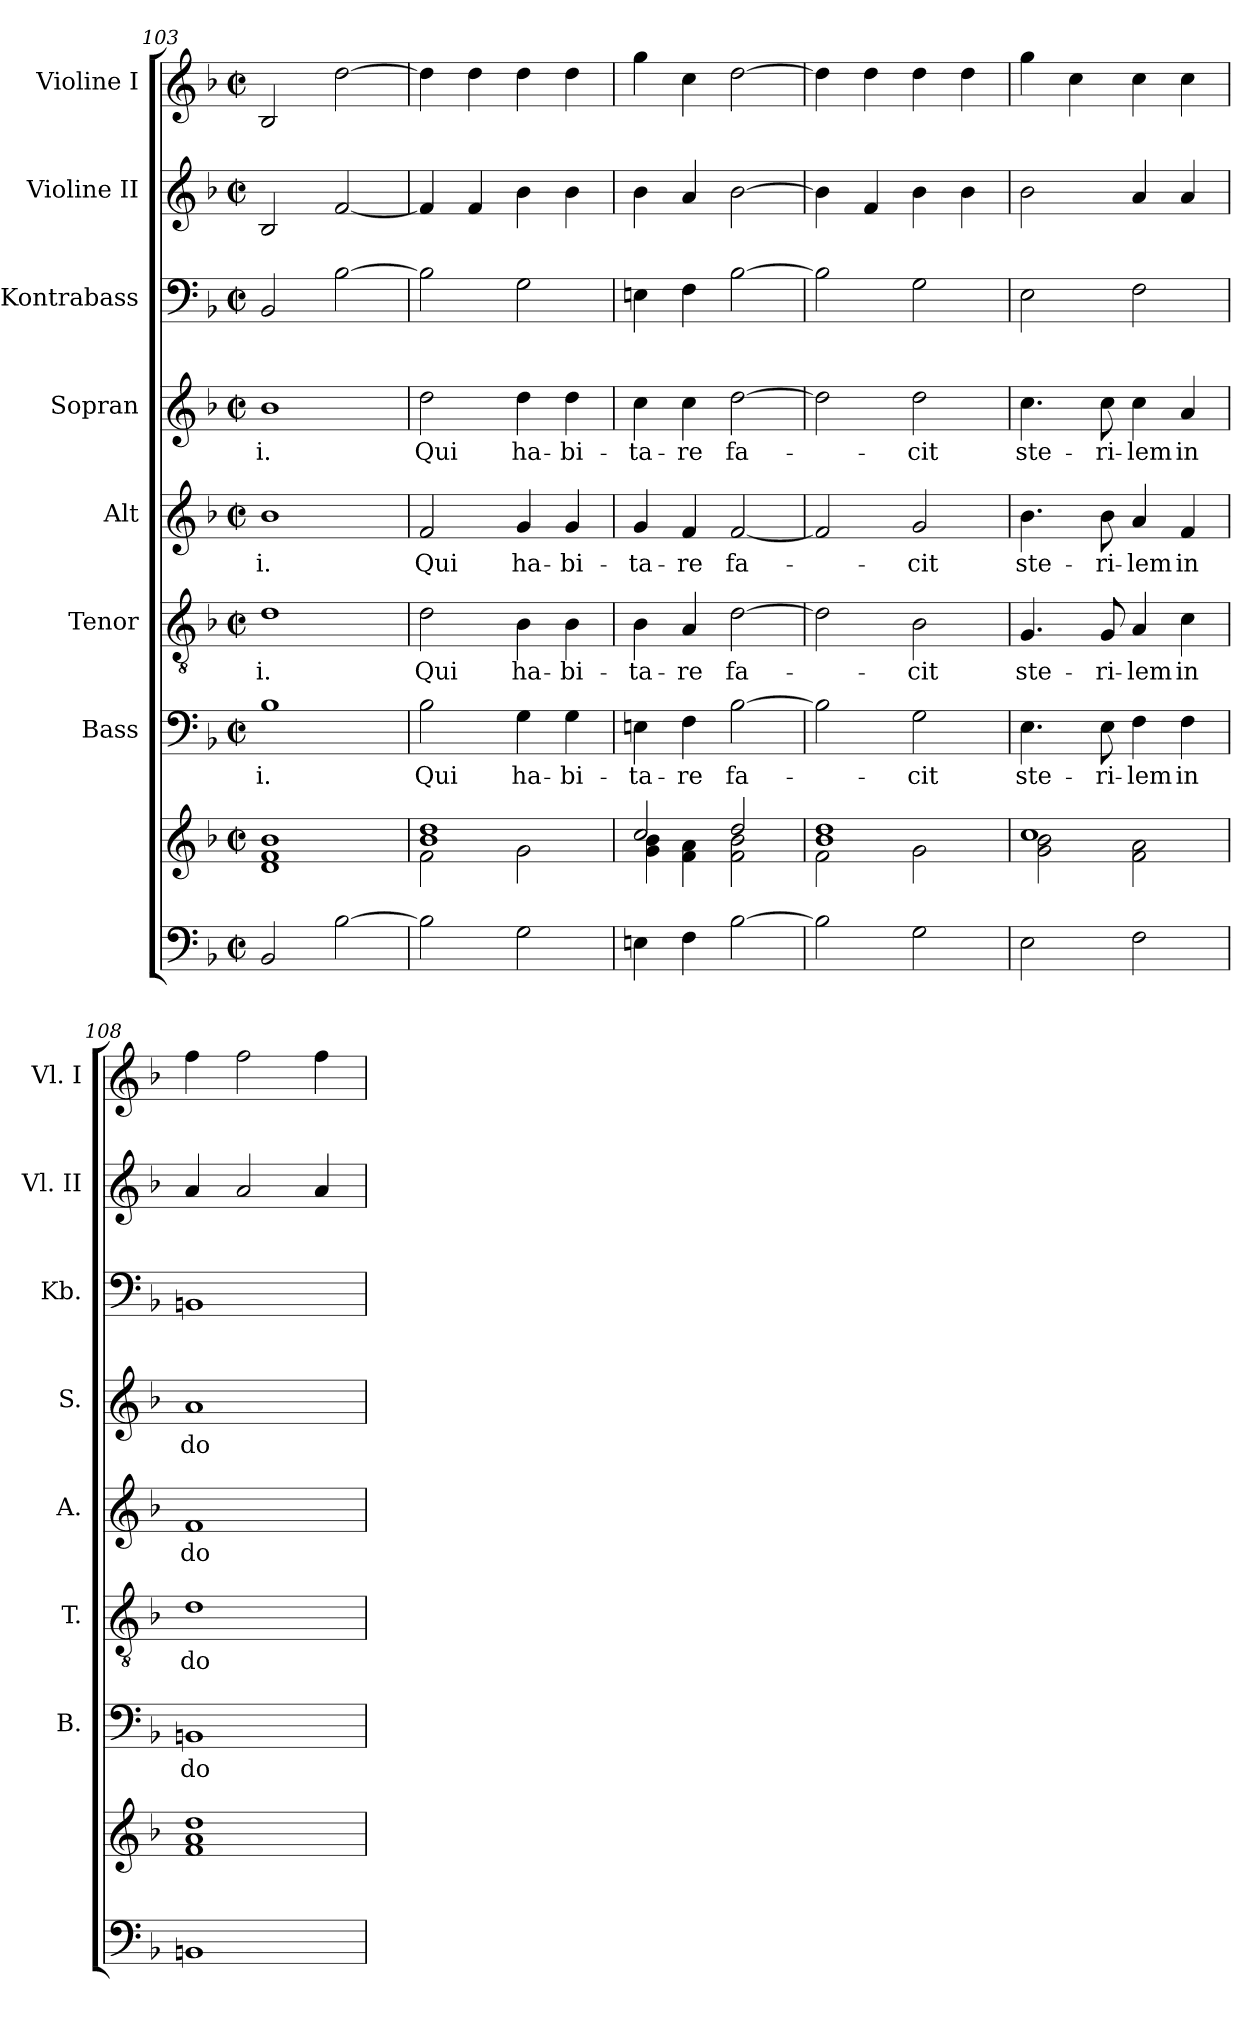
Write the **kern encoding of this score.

**kern	**kern	**kern	**text	**kern	**text	**kern	**text	**kern	**text	**kern	**kern	**kern
*part8	*part8	*part7	*part7	*part6	*part6	*part5	*part5	*part4	*part4	*part3	*part2	*part1
*staff9	*staff8	*staff7	*staff7	*staff6	*staff6	*staff5	*staff5	*staff4	*staff4	*staff3	*staff2	*staff1
*	*	*I"Bass	*	*I"Tenor	*	*I"Alt	*	*I"Sopran	*	*I"Kontrabass	*I"Violine II	*I"Violine I
*	*	*I'B.	*	*I'T.	*	*I'A.	*	*I'S.	*	*I'Kb.	*I'Vl. II	*I'Vl. I
*clefF4	*clefG2	*clefF4	*	*clefGv2	*	*clefG2	*	*clefG2	*	*clefF4	*clefG2	*clefG2
*	*	*	*	*	*	*	*	*	*	*ITrd7c12	*	*
*k[b-]	*k[b-]	*k[b-]	*	*k[b-]	*	*k[b-]	*	*k[b-]	*	*k[b-]	*k[b-]	*k[b-]
*F:	*F:	*F:	*	*F:	*	*F:	*	*F:	*	*F:	*F:	*F:
*M2/2	*M2/2	*M2/2	*	*M2/2	*	*M2/2	*	*M2/2	*	*M2/2	*M2/2	*M2/2
*met(c|)	*met(c|)	*met(c|)	*	*met(c|)	*	*met(c|)	*	*met(c|)	*	*met(c|)	*met(c|)	*met(c|)
=103	=103	=103	=103	=103	=103	=103	=103	=103	=103	=103	=103	=103
!	!	!	!LO:LY:b	!	!LO:LY:b	!	!LO:LY:b	!	!LO:LY:b	!	!	!
2BB-/	1d 1f 1b-	1B-	-i.	1d	-i.	1b-	-i.	1b-	-i.	2BBB-/	2B-/	2B-/
[2B-\	.	.	.	.	.	.	.	.	.	[2BB-\	[2f/	[2dd\
=104	=104	=104	=104	=104	=104	=104	=104	=104	=104	=104	=104	=104
*	*^	*	*	*	*	*	*	*	*	*	*	*
!	!	!	!	!LO:LY:b	!	!LO:LY:b	!	!LO:LY:b	!	!LO:LY:b	!	!	!
2B-\]	1b- 1dd	2f\	2B-\	Qui	2d\	Qui	2f/	Qui	2dd\	Qui	2BB-\]	4f/]	4dd\]
.	.	.	.	.	.	.	.	.	.	.	.	4f/	4dd\
!	!	!	!	!LO:LY:b	!	!LO:LY:b	!	!LO:LY:b	!	!LO:LY:b	!	!	!
2G\	.	2g\	4G\	ha-	4B-\	ha-	4g/	ha-	4dd\	ha-	2GG\	4b-\	4dd\
!	!	!	!	!LO:LY:b	!	!LO:LY:b	!	!LO:LY:b	!	!LO:LY:b	!	!	!
.	.	.	4G\	-bi-	4B-\	-bi-	4g/	-bi-	4dd\	-bi-	.	4b-\	4dd\
=105	=105	=105	=105	=105	=105	=105	=105	=105	=105	=105	=105	=105	=105
!	!	!	!	!LO:LY:b	!	!LO:LY:b	!	!LO:LY:b	!	!LO:LY:b	!	!	!
4En\	2cc/	4g\ 4b-\	4En\	-ta-	4B-\	-ta-	4g/	-ta-	4cc\	-ta-	4EEn\	4b-\	4gg\
!	!	!	!	!LO:LY:b	!	!LO:LY:b	!	!LO:LY:b	!	!LO:LY:b	!	!	!
4F\	.	4f\ 4a\	4F\	-re	4A/	-re	4f/	-re	4cc\	-re	4FF\	4a/	4cc\
!	!	!	!	!LO:LY:b	!	!LO:LY:b	!	!LO:LY:b	!	!LO:LY:b	!	!	!
[2B-\	2dd/	2f\ 2b-\	[2B-\	fa-	[2d\	fa-	[2f/	fa-	[2dd\	fa-	[2BB-\	[2b-\	[2dd\
!!LO:LB:g=z
=106	=106	=106	=106	=106	=106	=106	=106	=106	=106	=106	=106	=106	=106
2B-\]	1b- 1dd	2f\	2B-\]	.	2d\]	.	2f/]	.	2dd\]	.	2BB-\]	4b-\]	4dd\]
.	.	.	.	.	.	.	.	.	.	.	.	4f/	4dd\
!	!	!	!	!LO:LY:b	!	!LO:LY:b	!	!LO:LY:b	!	!LO:LY:b	!	!	!
2G\	.	2g\	2G\	-cit	2B-\	-cit	2g/	-cit	2dd\	-cit	2GG\	4b-\	4dd\
.	.	.	.	.	.	.	.	.	.	.	.	4b-\	4dd\
=107	=107	=107	=107	=107	=107	=107	=107	=107	=107	=107	=107	=107	=107
!	!	!	!	!LO:LY:b	!	!LO:LY:b	!	!LO:LY:b	!	!LO:LY:b	!	!	!
2E\	1cc	2g\ 2b-\	4.E\	ste-	4.G/	ste-	4.b-\	ste-	4.cc\	ste-	2EE\	2b-\	4gg\
.	.	.	.	.	.	.	.	.	.	.	.	.	4cc\
!	!	!	!	!LO:LY:b	!	!LO:LY:b	!	!LO:LY:b	!	!LO:LY:b	!	!	!
.	.	.	8E\	-ri-	8G/	-ri-	8b-\	-ri-	8cc\	-ri-	.	.	.
!	!	!	!	!LO:LY:b	!	!LO:LY:b	!	!LO:LY:b	!	!LO:LY:b	!	!	!
2F\	.	2f\ 2a\	4F\	-lem	4A/	-lem	4a/	-lem	4cc\	-lem	2FF\	4a/	4cc\
!	!	!	!	!LO:LY:b	!	!LO:LY:b	!	!LO:LY:b	!	!LO:LY:b	!	!	!
.	.	.	4F\	in	4c\	in	4f/	in	4a/	in	.	4a/	4cc\
*	*v	*v	*	*	*	*	*	*	*	*	*	*	*
=108	=108	=108	=108	=108	=108	=108	=108	=108	=108	=108	=108	=108
!	!	!	!LO:LY:b	!	!LO:LY:b	!	!LO:LY:b	!	!LO:LY:b	!	!	!
1BBn	1f 1a 1dd	1BBn	do-	1d	do-	1f	do-	1a	do-	1BBBn	4a/	4ff\
.	.	.	.	.	.	.	.	.	.	.	2a/	2ff\
.	.	.	.	.	.	.	.	.	.	.	4a/	4ff\
=	=	=	=	=	=	=	=	=	=	=	=	=
*-	*-	*-	*-	*-	*-	*-	*-	*-	*-	*-	*-	*-
